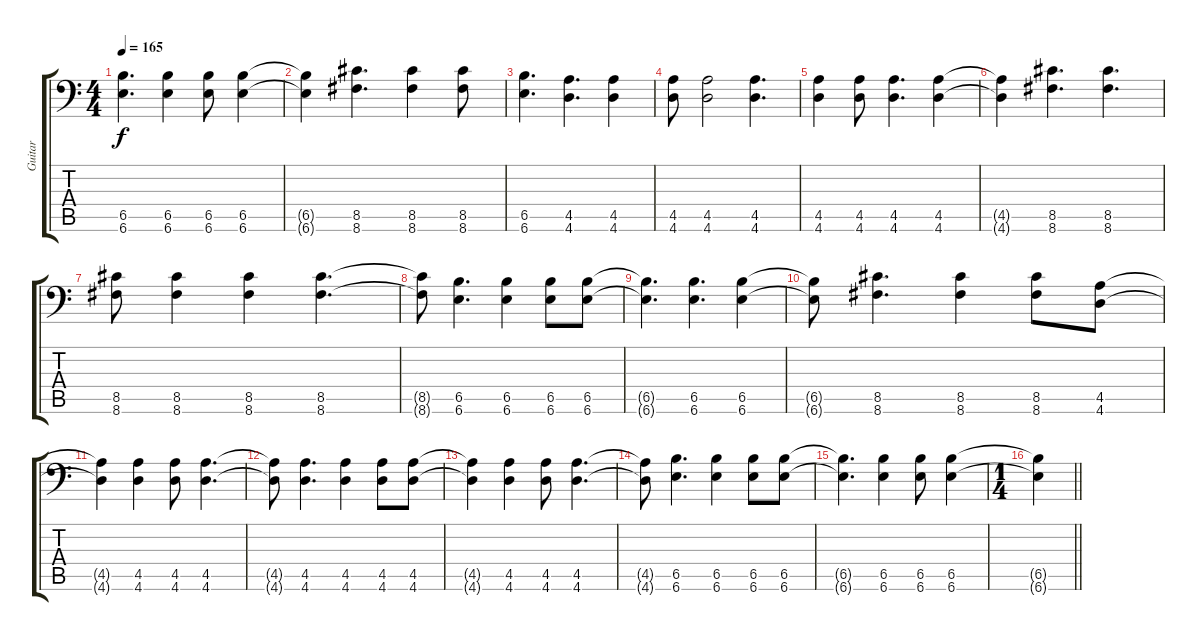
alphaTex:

\track ("Guitar " "Guitar ") {instrument distortionguitar}
\staff {score tabs}
\tuning (C4 G3 Eb3 Bb2 F2 Bb1) {hide}
\ts (4 4)
\tempo 165
\clef f4
\ks c
(6.5 6.6).4{d dy f} (6.5 6.6).4 (6.5 6.6).8 (6.5 6.6).4 |
(6.5{t} 6.6{t}).4 (8.5 8.6).4{d} (8.5 8.6).4 (8.5 8.6).8 |
(6.5 6.6).4{d} (4.5 4.6).4{d} (4.5 4.6).4 |
(4.5 4.6).8 (4.5 4.6).2 (4.5 4.6).4{d} |
(4.5 4.6).4 (4.5 4.6).8 (4.5 4.6).4{d} (4.5 4.6).4 |
(4.5{t} 4.6{t}).4 (8.5 8.6).4{d} (8.5 8.6).4{d} |
(8.5 8.6).8 (8.5 8.6).4 (8.5 8.6).4 (8.5 8.6).4{d} |
(8.5{t} 8.6{t}).8 (6.5 6.6).4{d} (6.5 6.6).4 (6.5 6.6).8 (6.5 6.6).8 |
(6.5{t} 6.6{t}).4{d} (6.5 6.6).4{d} (6.5 6.6).4 |
(6.5{t} 6.6{t}).8 (8.5 8.6).4{d} (8.5 8.6).4 (8.5 8.6).8 (4.5 4.6).8 |
(4.5{t} 4.6{t}).4 (4.5 4.6).4 (4.5 4.6).8 (4.5 4.6).4{d} |
(4.5{t} 4.6{t}).8 (4.5 4.6).4{d} (4.5 4.6).4 (4.5 4.6).8 (4.5 4.6).8 |
(4.5{t} 4.6{t}).4 (4.5 4.6).4 (4.5 4.6).8 (4.5 4.6).4{d} |
(4.5{t} 4.6{t}).8 (6.5 6.6).4{d} (6.5 6.6).4 (6.5 6.6).8 (6.5 6.6).8 |
(6.5{t} 6.6{t}).4{d} (6.5 6.6).4 (6.5 6.6).8 (6.5 6.6).4 |
\ts (1 4)
\barLineRight lightlight
(6.5{t} 6.6{t}).4
